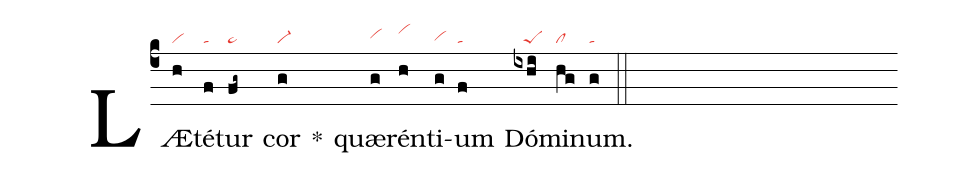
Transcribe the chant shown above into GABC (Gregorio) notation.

nabc-lines:1;
%%
(c4)
LÆ(h|vi)té(f|ta)tur(fg~|ta>) cor(g|vi-) *()
quæ(g|vihh)rén(h|vihj)ti(g|vihg)um(f|ta) Dó(ixhi|///peS)mi(hg|cl)num.(g|ta) (::)
